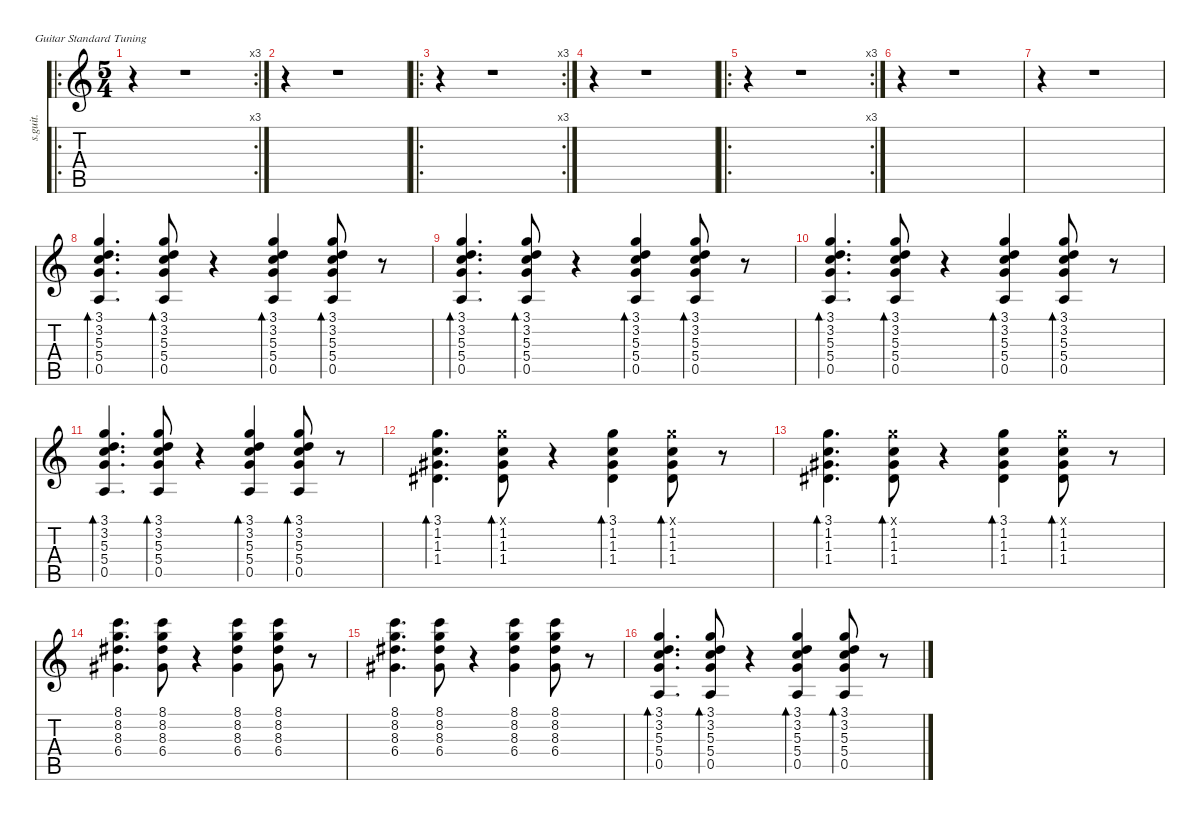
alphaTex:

\defaultSystemsLayout 4
\hideDynamics
\bracketExtendMode nobrackets
\track ("Guthrie Govan" "s.guit.") {instrument distortionguitar}
\staff {score tabs}
\tuning (E4 B3 G3 D3 A2 E2)
\ro
\rc 3
\ts (5 4)
\tempo (152 hide)
\clef g2
\ks c
r.4{dy f} r.1 |
r.4 r.1 |
\ro
\rc 3
r.4 r.1 |
r.4 r.1 |
\ro
\rc 3
r.4 r.1 |
r.4 r.1 |
r.4 r.1 |
(3.1 3.2 5.3 5.4 0.5).4{d bd 30} (3.1 3.2 5.3 5.4 0.5).8{bd 30} r.4 (3.1 3.2 5.3 5.4 0.5).4{bd 30} (3.1 3.2 5.3 5.4 0.5).8{bd 30} r.8 |
(3.1 3.2 5.3 5.4 0.5).4{d bd 30} (3.1 3.2 5.3 5.4 0.5).8{bd 30} r.4 (3.1 3.2 5.3 5.4 0.5).4{bd 30} (3.1 3.2 5.3 5.4 0.5).8{bd 30} r.8 |
(3.1 3.2 5.3 5.4 0.5).4{d bd 30} (3.1 3.2 5.3 5.4 0.5).8{bd 30} r.4 (3.1 3.2 5.3 5.4 0.5).4{bd 30} (3.1 3.2 5.3 5.4 0.5).8{bd 30} r.8 |
(3.1 3.2 5.3 5.4 0.5).4{d bd 30} (3.1 3.2 5.3 5.4 0.5).8{bd 30} r.4 (3.1 3.2 5.3 5.4 0.5).4{bd 30} (3.1 3.2 5.3 5.4 0.5).8{bd 30} r.8 |
(3.1 1.2 1.3{acc #} 1.4{acc #}).4{d bd 30} (3.1{x} 1.2 1.3{acc #} 1.4{acc #}).8{bd 30} r.4 (3.1 1.2 1.3{acc #} 1.4{acc #}).4{bd 30} (3.1{x} 1.2 1.3{acc #} 1.4{acc #}).8{bd 30} r.8 |
(3.1 1.2 1.3{acc #} 1.4{acc #}).4{d bd 30} (3.1{x} 1.2 1.3{acc #} 1.4{acc #}).8{bd 30} r.4 (3.1 1.2 1.3{acc #} 1.4{acc #}).4{bd 30} (3.1{x} 1.2 1.3{acc #} 1.4{acc #}).8{bd 30} r.8 |
(8.1 8.2 8.3{acc #} 6.4{acc #}).4{d} (8.1 8.2 8.3{acc #} 6.4{acc #}).8 r.4 (8.1 8.2 8.3{acc #} 6.4{acc #}).4 (8.1 8.2 8.3{acc #} 6.4{acc #}).8 r.8 |
(8.1 8.2 8.3{acc #} 6.4{acc #}).4{d} (8.1 8.2 8.3{acc #} 6.4{acc #}).8 r.4 (8.1 8.2 8.3{acc #} 6.4{acc #}).4 (8.1 8.2 8.3{acc #} 6.4{acc #}).8 r.8 |
(3.1 3.2 5.3 5.4 0.5).4{d bd 30} (3.1 3.2 5.3 5.4 0.5).8{bd 30} r.4 (3.1 3.2 5.3 5.4 0.5).4{bd 30} (3.1 3.2 5.3 5.4 0.5).8{bd 30} r.8
